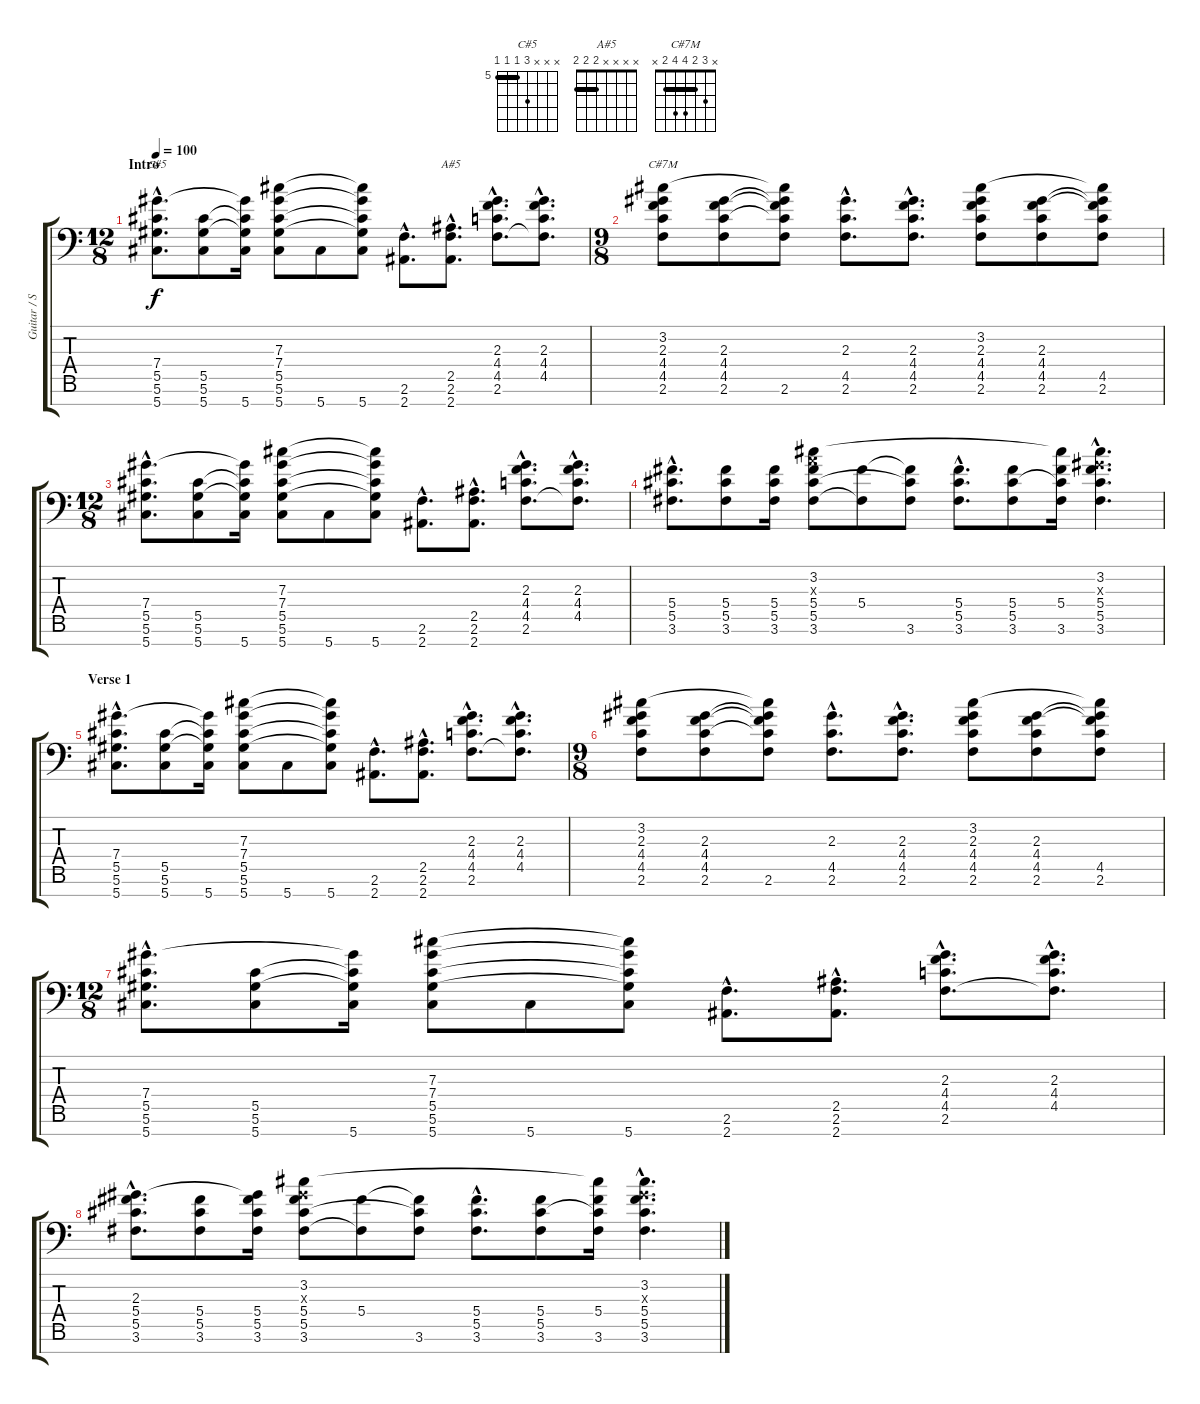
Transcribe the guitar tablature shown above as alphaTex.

\track ("Guitar / Stephen Carpenter" "Guitar / S") {instrument distortionguitar}
\staff {score tabs}
\tuning (Eb4 Bb3 Gb3 Db3 Ab2 Eb2 Ab1) {hide}
\chord ("C#5" x x x 7 5 5 5) {firstfret 5 barre 5}
\chord ("A#5" x x x x 2 2 2) {barre 2}
\chord ("C#7M" x 3 2 4 4 2 x) {barre 2}
\ts (12 8)
\section ("" "Intro")
\tempo 100
\clef f4
\ks c
(7.4{hac} 5.5{hac} 5.6{hac} 5.7{hac}).8{d ch "C#5" dy f volume 11 instrument electricguitarclean} (5.5 5.6 5.7).8 (7.4{t} 5.5{t} 5.6{t} 5.7).16 (7.3 7.4 5.5 5.6 5.7).8 5.7.8 (7.3{t} 7.4{t} 5.5{t} 5.6{t} 5.7).8 (2.6{hac} 2.7{hac}).8{d} (2.5{hac} 2.6{hac} 2.7{hac}).8{d ch "A#5"} (2.3{hac} 4.4{hac} 4.5{hac} 2.6{hac}).8{d} (2.3{hac} 4.4{hac} 4.5{hac} 2.6{hac t}).8{d} |
\ts (9 8)
(3.2 2.3 4.4 4.5 2.6).8{ch "C#7M"} (2.3 4.4 4.5 2.6).8 (3.2{t} 2.3{t} 4.4{t} 4.5{t} 2.6).8 (2.3{hac} 4.5{hac} 2.6{hac}).8{d} (2.3{hac} 4.4{hac} 4.5{hac} 2.6{hac}).8{d} (3.2 2.3 4.4 4.5 2.6).8 (2.3 4.4 4.5 2.6).8 (3.2{t} 2.3{t} 4.4{t} 4.5 2.6).8 |
\ts (12 8)
(7.4{hac} 5.5{hac} 5.6{hac} 5.7{hac}).8{d} (5.5 5.6 5.7).8 (7.4{t} 5.5{t} 5.6{t} 5.7).16 (7.3 7.4 5.5 5.6 5.7).8 5.7.8 (7.3{t} 7.4{t} 5.5{t} 5.6{t} 5.7).8 (2.6{hac} 2.7{hac}).8{d} (2.5{hac} 2.6{hac} 2.7{hac}).8{d} (2.3{hac} 4.4{hac} 4.5{hac} 2.6{hac}).8{d} (2.3{hac} 4.4{hac} 4.5{hac} 2.6{hac t}).8{d} |
(5.4{hac} 5.5{hac} 3.6{hac}).8{d} (5.4 5.5 3.6).8 (5.4 5.5 3.6).16 (3.2 3.3{x} 5.4 5.5 3.6).8 (5.4 3.6{t}).8 (5.4{t} 5.5{t} 3.6).8 (5.4{hac} 5.5{hac} 3.6{hac}).8{d} (5.4 5.5 3.6).8 (3.2{t} 5.4 5.5{t} 3.6).16 (3.2{hac} 2.3{hac x} 5.4{hac} 5.5{hac} 3.6{hac}).4{d} |
\section ("" "Verse 1")
(7.4{hac} 5.5{hac} 5.6{hac} 5.7{hac}).8{d volume 13 instrument distortionguitar} (5.5 5.6 5.7).8 (7.4{t} 5.5{t} 5.6{t} 5.7).16 (7.3 7.4 5.5 5.6 5.7).8 5.7.8 (7.3{t} 7.4{t} 5.5{t} 5.6{t} 5.7).8 (2.6{hac} 2.7{hac}).8{d} (2.5{hac} 2.6{hac} 2.7{hac}).8{d} (2.3{hac} 4.4{hac} 4.5{hac} 2.6{hac}).8{d} (2.3{hac} 4.4{hac} 4.5{hac} 2.6{hac t}).8{d} |
\ts (9 8)
(3.2 2.3 4.4 4.5 2.6).8 (2.3 4.4 4.5 2.6).8 (3.2{t} 2.3{t} 4.4{t} 4.5{t} 2.6).8 (2.3{hac} 4.5{hac} 2.6{hac}).8{d} (2.3{hac} 4.4{hac} 4.5{hac} 2.6{hac}).8{d} (3.2 2.3 4.4 4.5 2.6).8 (2.3 4.4 4.5 2.6).8 (3.2{t} 2.3{t} 4.4{t} 4.5 2.6).8 |
\ts (12 8)
(7.4{hac} 5.5{hac} 5.6{hac} 5.7{hac}).8{d} (5.5 5.6 5.7).8 (7.4{t} 5.5{t} 5.6{t} 5.7).16 (7.3 7.4 5.5 5.6 5.7).8 5.7.8 (7.3{t} 7.4{t} 5.5{t} 5.6{t} 5.7).8 (2.6{hac} 2.7{hac}).8{d} (2.5{hac} 2.6{hac} 2.7{hac}).8{d} (2.3{hac} 4.4{hac} 4.5{hac} 2.6{hac}).8{d} (2.3{hac} 4.4{hac} 4.5{hac} 2.6{hac t}).8{d} |
(2.3{hac} 5.4{hac} 5.5{hac} 3.6{hac}).8{d} (5.4 5.5 3.6).8 (2.3{t} 5.4 5.5 3.6).16 (3.2 2.3{x} 5.4 5.5 3.6).8 (5.4 3.6{t}).8 (5.4{t} 5.5{t} 3.6).8 (5.4{hac} 5.5{hac} 3.6{hac}).8{d} (5.4 5.5 3.6).8 (3.2{t} 5.4 5.5{t} 3.6).16 (3.2{hac} 2.3{hac x} 5.4{hac} 5.5{hac} 3.6{hac}).4{d}
